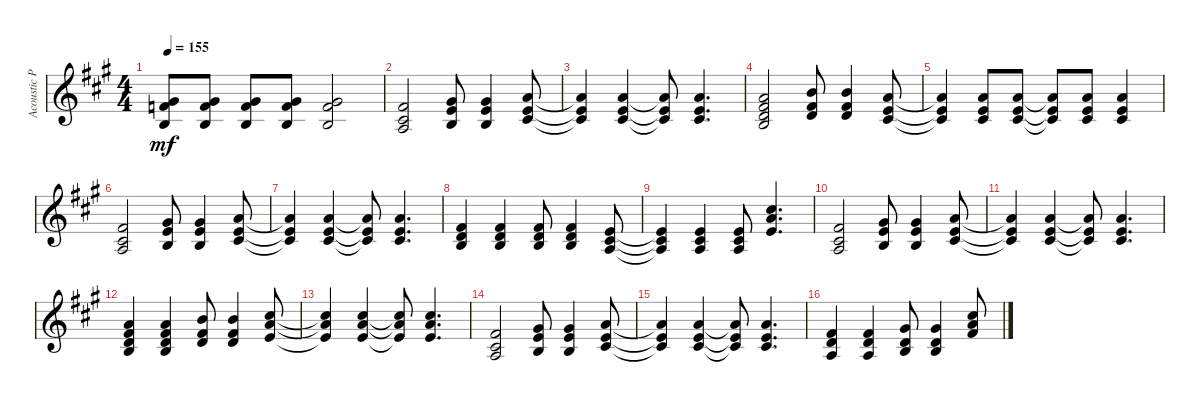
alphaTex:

\track ("Acoustic Piano" "Acoustic P") {instrument acousticgrandpiano}
\staff {score}
\tuning (E4 B3 G3 D3 A2 E2 B1) {hide}
\ts (4 4)
\tempo 155
\clef g2
\ks a
(4.1{t} 6.2{t} 4.3{t}).8{dy mf} (4.1 6.2 4.3).8 (4.1 6.2 4.3).8 (4.1 6.2 4.3).8 (4.1 6.2 4.3).2 |
(2.1 2.2 2.3).2 (0.1 0.2 13.3).8 (4.1 5.2 4.3).4 (0.1 2.2 14.3).8 |
(0.1{t} 2.2{t} 14.3{t}).4 (0.1 2.2 14.3).4 (0.1{t} 2.2{t} 14.3{t}).8 (0.1 2.2 14.3).4{d} |
(5.1 7.2 7.3 9.4).2 (2.1 3.2 16.3).8 (2.1 3.2 16.3).4 (5.1 5.2 6.3).8 |
(5.1{t} 5.2{t} 6.3{t}).4 (5.1 5.2 6.3).8 (5.1 5.2 6.3).8 (5.1{t} 5.2{t} 6.3{t}).8 (5.1 5.2 6.3).8 (5.1 5.2 6.3).4 |
(2.1 2.2 2.3).2 (0.1 0.2 13.3).8 (0.1 0.2 13.3).4 (5.1 5.2 6.3).8 |
(5.1{t} 5.2{t} 6.3{t}).4 (5.1 5.2 6.3).4 (5.1{t} 5.2{t} 6.3{t}).8 (5.1 5.2 6.3).4{d} |
(2.1 3.2 4.3).4 (2.1 3.2 4.3).4 (2.1 3.2 4.3).8 (2.1 3.2 4.3).4 (0.1 2.2 2.3).8 |
(0.1{t} 2.2{t} 2.3{t}).4 (0.1 2.2 2.3).4 (0.1 2.2 2.3).8 (0.1 10.2 18.3).4{d} |
(2.1 2.2 2.3).2 (0.1 0.2 13.3).8 (4.1 5.2 4.3).4 (0.1 2.2 14.3).8 |
(0.1{t} 2.2{t} 14.3{t}).4 (0.1 2.2 14.3).4 (0.1{t} 2.2{t} 14.3{t}).8 (0.1 2.2 14.3).4{d} |
(5.1 7.2 7.3 9.4).4 (5.1 7.2 7.3 9.4).4 (2.1 3.2 16.3).8 (2.1 3.2 16.3).4 (9.1 10.2 9.3).8 |
(9.1{t} 10.2{t} 9.3{t}).4 (9.1 10.2 9.3).4 (9.1{t} 10.2{t} 9.3{t}).8 (9.1 10.2 9.3).4{d} |
(2.1 2.2 2.3).2 (0.1 0.2 13.3).8 (0.1 0.2 13.3).4 (0.1 2.2 14.3).8 |
(0.1{t} 2.2{t} 14.3{t}).4 (0.1 2.2 14.3).4 (0.1{t} 2.2{t} 14.3{t}).8 (0.1 2.2 14.3).4{d} |
(2.1 3.2 2.3).4 (2.1 3.2 2.3).4 (4.1 3.2 4.3).8 (4.1 3.2 4.3).4 (2.1 10.2 18.3).8
